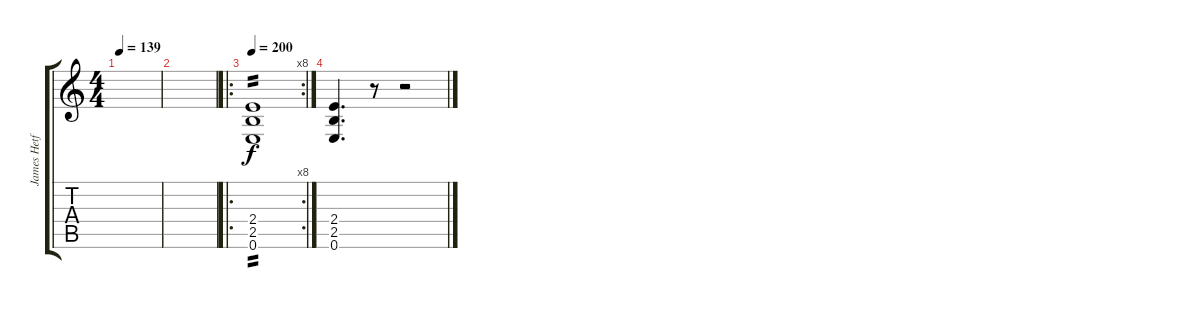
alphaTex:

\track ("James Hetfield" "James Hetf") {instrument electricguitarclean}
\staff {score tabs}
\tuning (E4 B3 G3 D3 A2 E2) {hide}
\ts (4 4)
\tempo 139
\clef g2
\ks c
|
|
\ro
\rc 8
\tempo 200
(2.4 2.5 0.6).1{tp 2} |
(2.4 2.5 0.6).4{d} r.8 r.2
